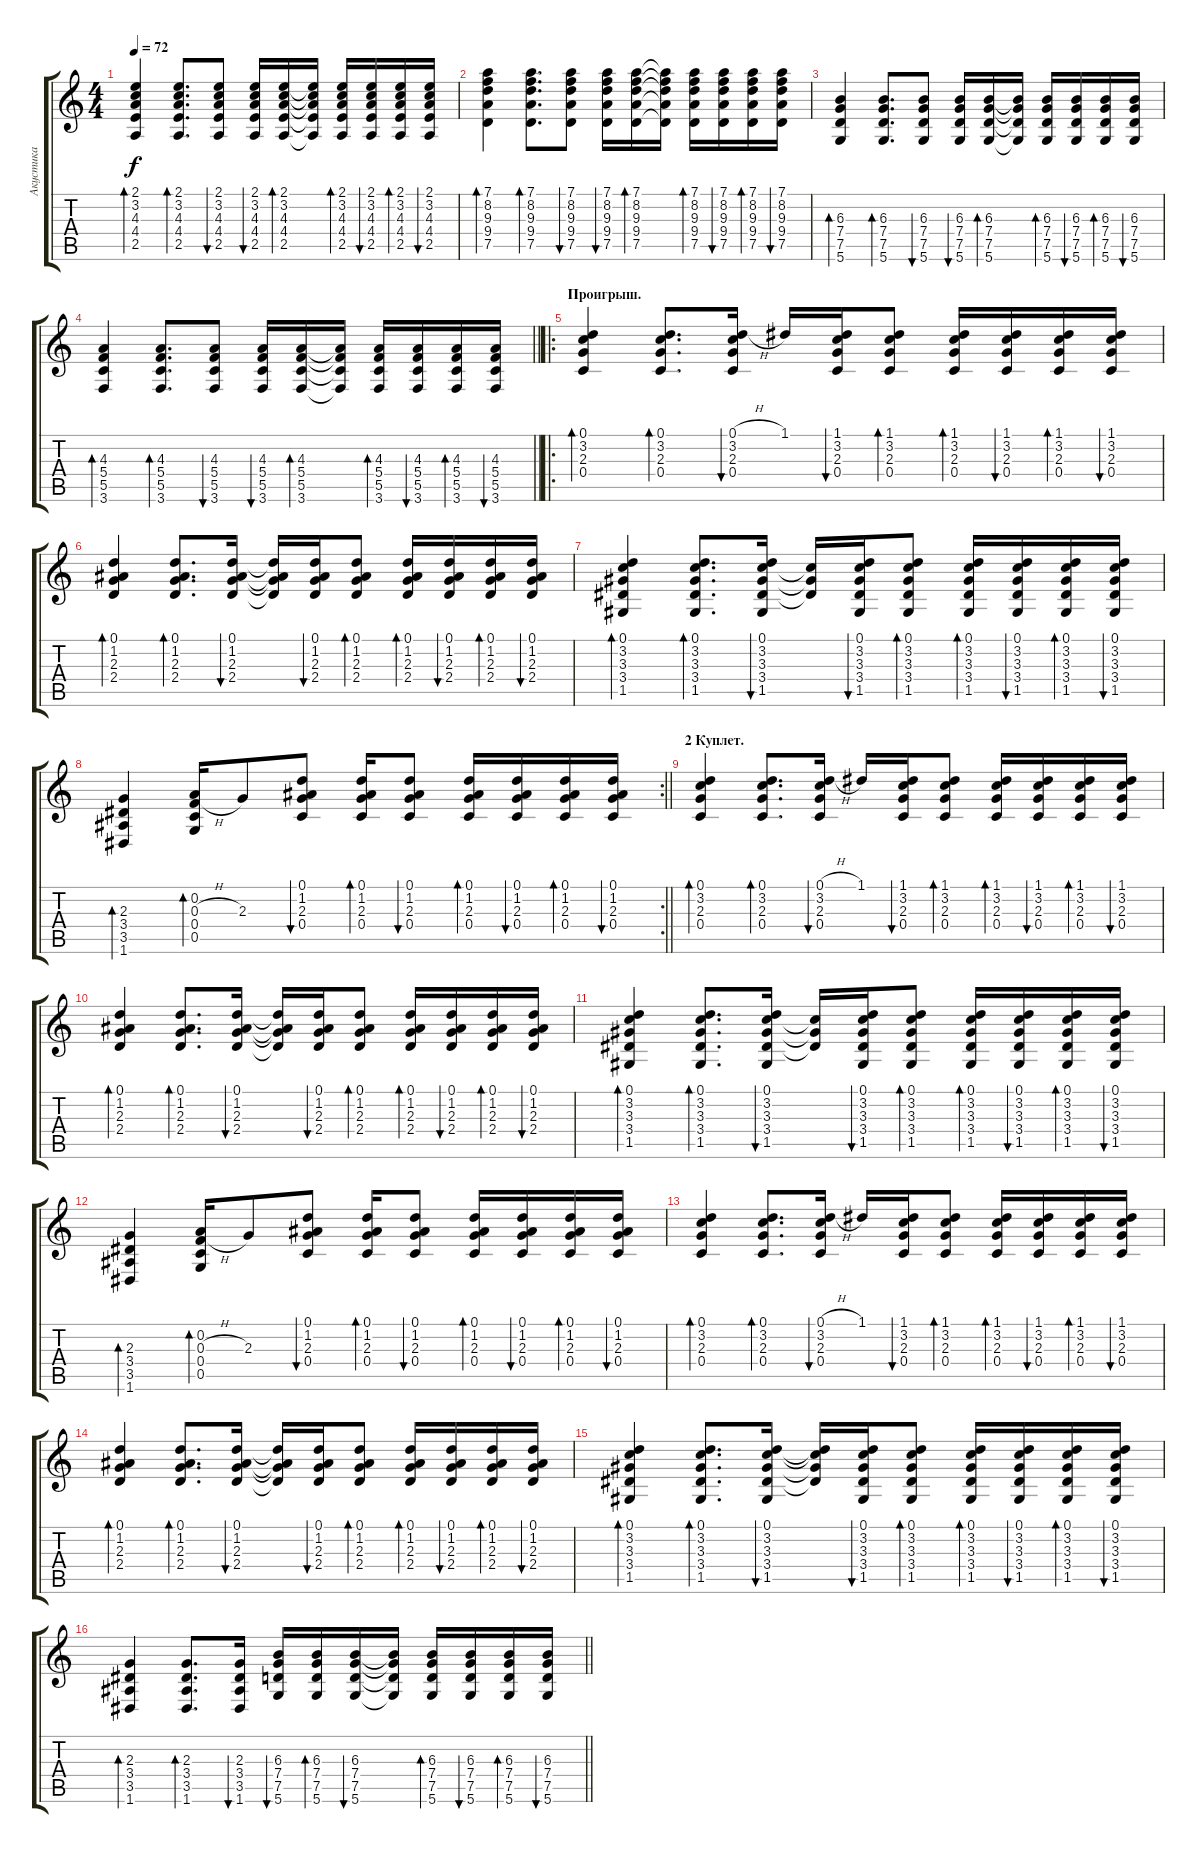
\track ("Акустика" "Акустика") {instrument acousticguitarsteel}
\staff {score tabs}
\tuning (D4 A3 F3 C3 G2 D2) {hide}
\ts (4 4)
\tempo 72
\clef g2
\ks c
(2.1 3.2 4.3 4.4 2.5).4{bd 30 dy f} (2.1 3.2 4.3 4.4 2.5).8{d bd 30} (2.1 3.2 4.3 4.4 2.5).8{bu 30} (2.1 3.2 4.3 4.4 2.5).16{bu 30} (2.1 3.2 4.3 4.4 2.5).16{bd 30} (2.1{t} 3.2{t} 4.3{t} 4.4{t} 2.5{t}).16 (2.1 3.2 4.3 4.4 2.5).16{bd 30} (2.1 3.2 4.3 4.4 2.5).16{bu 30} (2.1 3.2 4.3 4.4 2.5).16{bd 30} (2.1 3.2 4.3 4.4 2.5).16{bu 30} |
(7.1 8.2 9.3 9.4 7.5).4{bd 30} (7.1 8.2 9.3 9.4 7.5).8{d bd 30} (7.1 8.2 9.3 9.4 7.5).8{bu 30} (7.1 8.2 9.3 9.4 7.5).16{bu 30} (7.1 8.2 9.3 9.4 7.5).16{bd 30} (7.1{t} 8.2{t} 9.3{t} 9.4{t} 7.5{t}).16 (7.1 8.2 9.3 9.4 7.5).16{bd 30} (7.1 8.2 9.3 9.4 7.5).16{bu 30} (7.1 8.2 9.3 9.4 7.5).16{bd 30} (7.1 8.2 9.3 9.4 7.5).16{bu 30} |
(6.3 7.4 7.5 5.6).4{bd 30} (6.3 7.4 7.5 5.6).8{d bd 30} (6.3 7.4 7.5 5.6).8{bu 30} (6.3 7.4 7.5 5.6).16{bu 30} (6.3 7.4 7.5 5.6).16{bd 30} (6.3{t} 7.4{t} 7.5{t} 5.6{t}).16 (6.3 7.4 7.5 5.6).16{bd 30} (6.3 7.4 7.5 5.6).16{bu 30} (6.3 7.4 7.5 5.6).16{bd 30} (6.3 7.4 7.5 5.6).16{bu 30} |
\barLineRight lightlight
(4.3 5.4 5.5 3.6).4{bd 30} (4.3 5.4 5.5 3.6).8{d bd 30} (4.3 5.4 5.5 3.6).8{bu 30} (4.3 5.4 5.5 3.6).16{bu 30} (4.3 5.4 5.5 3.6).16{bd 30} (4.3{t} 5.4{t} 5.5{t} 3.6{t}).16 (4.3 5.4 5.5 3.6).16{bd 30} (4.3 5.4 5.5 3.6).16{bu 30} (4.3 5.4 5.5 3.6).16{bd 30} (4.3 5.4 5.5 3.6).16{bu 30} |
\ro
\section ("" "Проигрыш.")
(0.1 3.2 2.3 0.4).4{bd 30} (0.1 3.2 2.3 0.4).8{d bd 30} (0.1{h} 3.2 2.3 0.4).16{bu 30} 1.1.16 (1.1 3.2 2.3 0.4).16{bu 30} (1.1 3.2 2.3 0.4).8{bd 30} (1.1 3.2 2.3 0.4).16{bd 30} (1.1 3.2 2.3 0.4).16{bu 30} (1.1 3.2 2.3 0.4).16{bd 30} (1.1 3.2 2.3 0.4).16{bu 30} |
(0.1 1.2 2.3 2.4).4{bd 30} (0.1 1.2 2.3 2.4).8{d bd 30} (0.1 1.2 2.3 2.4).16{bu 30} (0.1{t} 1.2{t} 2.3{t} 2.4{t}).16 (0.1 1.2 2.3 2.4).16{bu 30} (0.1 1.2 2.3 2.4).8{bd 30} (0.1 1.2 2.3 2.4).16{bd 30} (0.1 1.2 2.3 2.4).16{bu 30} (0.1 1.2 2.3 2.4).16{bd 30} (0.1 1.2 2.3 2.4).16{bu 30} |
(0.1 3.2 3.3 3.4 1.5).4{bd 30} (0.1 3.2 3.3 3.4 1.5).8{d bd 30} (0.1 3.2 3.3 3.4 1.5).16{bu 30} (3.2{t} 3.3{t} 3.4{t}).16 (0.1 3.2 3.3 3.4 1.5).16{bu 30} (0.1 3.2 3.3 3.4 1.5).8{bd 30} (0.1 3.2 3.3 3.4 1.5).16{bd 30} (0.1 3.2 3.3 3.4 1.5).16{bu 30} (0.1 3.2 3.3 3.4 1.5).16{bd 30} (0.1 3.2 3.3 3.4 1.5).16{bu 30} |
\rc 2
\barLineRight lightlight
(2.3 3.4 3.5 1.6).4{bd 30} (0.2 0.3{h} 0.4 0.5).16{bd 30} 2.3.8 (0.1 1.2 2.3 0.4).8{bu 30} (0.1 1.2 2.3 0.4).16{bd 30} (0.1 1.2 2.3 0.4).8{bu 30} (0.1 1.2 2.3 0.4).16{bd 30} (0.1 1.2 2.3 0.4).16{bu 30} (0.1 1.2 2.3 0.4).16{bd 30} (0.1 1.2 2.3 0.4).16{bu 30} |
\section ("" "2 Куплет.")
(0.1 3.2 2.3 0.4).4{bd 30} (0.1 3.2 2.3 0.4).8{d bd 30} (0.1{h} 3.2 2.3 0.4).16{bu 30} 1.1.16 (1.1 3.2 2.3 0.4).16{bu 30} (1.1 3.2 2.3 0.4).8{bd 30} (1.1 3.2 2.3 0.4).16{bd 30} (1.1 3.2 2.3 0.4).16{bu 30} (1.1 3.2 2.3 0.4).16{bd 30} (1.1 3.2 2.3 0.4).16{bu 30} |
(0.1 1.2 2.3 2.4).4{bd 30} (0.1 1.2 2.3 2.4).8{d bd 30} (0.1 1.2 2.3 2.4).16{bu 30} (0.1{t} 1.2{t} 2.3{t} 2.4{t}).16 (0.1 1.2 2.3 2.4).16{bu 30} (0.1 1.2 2.3 2.4).8{bd 30} (0.1 1.2 2.3 2.4).16{bd 30} (0.1 1.2 2.3 2.4).16{bu 30} (0.1 1.2 2.3 2.4).16{bd 30} (0.1 1.2 2.3 2.4).16{bu 30} |
(0.1 3.2 3.3 3.4 1.5).4{bd 30} (0.1 3.2 3.3 3.4 1.5).8{d bd 30} (0.1 3.2 3.3 3.4 1.5).16{bu 30} (3.2{t} 3.3{t} 3.4{t}).16 (0.1 3.2 3.3 3.4 1.5).16{bu 30} (0.1 3.2 3.3 3.4 1.5).8{bd 30} (0.1 3.2 3.3 3.4 1.5).16{bd 30} (0.1 3.2 3.3 3.4 1.5).16{bu 30} (0.1 3.2 3.3 3.4 1.5).16{bd 30} (0.1 3.2 3.3 3.4 1.5).16{bu 30} |
(2.3 3.4 3.5 1.6).4{bd 30} (0.2 0.3{h} 0.4 0.5).16{bd 30} 2.3.8 (0.1 1.2 2.3 0.4).8{bu 30} (0.1 1.2 2.3 0.4).16{bd 30} (0.1 1.2 2.3 0.4).8{bu 30} (0.1 1.2 2.3 0.4).16{bd 30} (0.1 1.2 2.3 0.4).16{bu 30} (0.1 1.2 2.3 0.4).16{bd 30} (0.1 1.2 2.3 0.4).16{bu 30} |
(0.1 3.2 2.3 0.4).4{bd 30} (0.1 3.2 2.3 0.4).8{d bd 30} (0.1{h} 3.2 2.3 0.4).16{bu 30} 1.1.16 (1.1 3.2 2.3 0.4).16{bu 30} (1.1 3.2 2.3 0.4).8{bd 30} (1.1 3.2 2.3 0.4).16{bd 30} (1.1 3.2 2.3 0.4).16{bu 30} (1.1 3.2 2.3 0.4).16{bd 30} (1.1 3.2 2.3 0.4).16{bu 30} |
(0.1 1.2 2.3 2.4).4{bd 30} (0.1 1.2 2.3 2.4).8{d bd 30} (0.1 1.2 2.3 2.4).16{bu 30} (0.1{t} 1.2{t} 2.3{t} 2.4{t}).16 (0.1 1.2 2.3 2.4).16{bu 30} (0.1 1.2 2.3 2.4).8{bd 30} (0.1 1.2 2.3 2.4).16{bd 30} (0.1 1.2 2.3 2.4).16{bu 30} (0.1 1.2 2.3 2.4).16{bd 30} (0.1 1.2 2.3 2.4).16{bu 30} |
(0.1 3.2 3.3 3.4 1.5).4{bd 30} (0.1 3.2 3.3 3.4 1.5).8{d bd 30} (0.1 3.2 3.3 3.4 1.5).16{bu 30} (0.1{t} 3.2{t} 3.3{t} 3.4{t}).16 (0.1 3.2 3.3 3.4 1.5).16{bu 30} (0.1 3.2 3.3 3.4 1.5).8{bd 30} (0.1 3.2 3.3 3.4 1.5).16{bd 30} (0.1 3.2 3.3 3.4 1.5).16{bu 30} (0.1 3.2 3.3 3.4 1.5).16{bd 30} (0.1 3.2 3.3 3.4 1.5).16{bu 30} |
\barLineRight lightlight
(2.3 3.4 3.5 1.6).4{bd 30} (2.3 3.4 3.5 1.6).8{d bd 30} (2.3 3.4 3.5 1.6).16{bu 30} (6.3 7.4 7.5 5.6).16{bu 30} (6.3 7.4 7.5 5.6).16{bd 30} (6.3 7.4 7.5 5.6).16{bu 30} (6.3{t} 7.4{t} 7.5{t} 5.6{t}).16 (6.3 7.4 7.5 5.6).16{bd 30} (6.3 7.4 7.5 5.6).16{bu 30} (6.3 7.4 7.5 5.6).16{bd 30} (6.3 7.4 7.5 5.6).16{bu 30}
